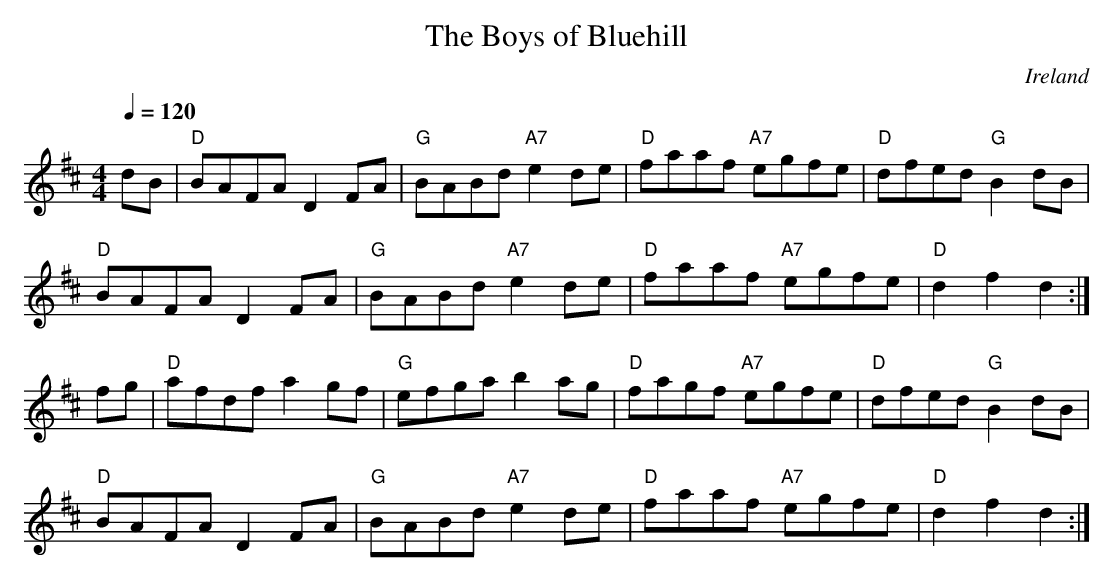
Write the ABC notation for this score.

X:1
T:The Boys of Bluehill
M:4/4
L:1/8
O:Ireland
K:D
Q:1/4=120
dB |\
"D" BAFA D2FA | "G" BABd "A7" e2de | "D" faaf "A7" egfe | "D" dfed "G" B2dB |
"D" BAFA D2FA | "G" BABd "A7" e2de | "D" faaf "A7" egfe | "D" d2 f2 d2 :|
fg |\
"D" afdf a2gf | "G" efga b2ag | "D" fagf "A7" egfe | "D" dfed "G" B2dB |
"D" BAFA D2FA | "G" BABd "A7" e2de | "D" faaf "A7" egfe | "D" d2 f2 d2 :|
